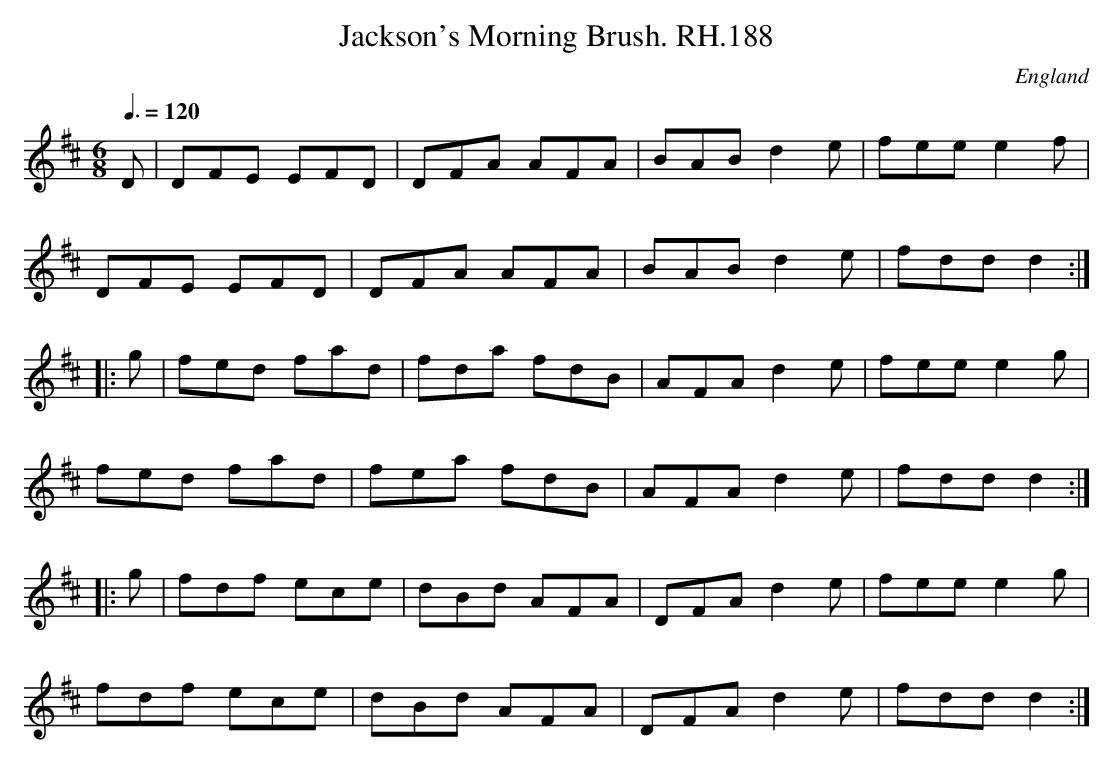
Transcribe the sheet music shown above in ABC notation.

X:1
T:Jackson's Morning Brush. RH.188
O:England
M:6/8
L:1/8
Q:3/8=120
K:D
D|DFE EFD|DFA AFA|BAB d2e|fee e2f|
DFE EFD|DFA AFA|BAB d2e|fdd d2:|
|:g|fed fad|fda fdB|AFA d2e|fee e2g|
fed fad|fea fdB|AFA d2e|fdd d2:|
|:g|fdf ece|dBd AFA|DFA d2e|fee e2g|
fdf ece|dBd AFA|DFA d2e|fdd d2:|
